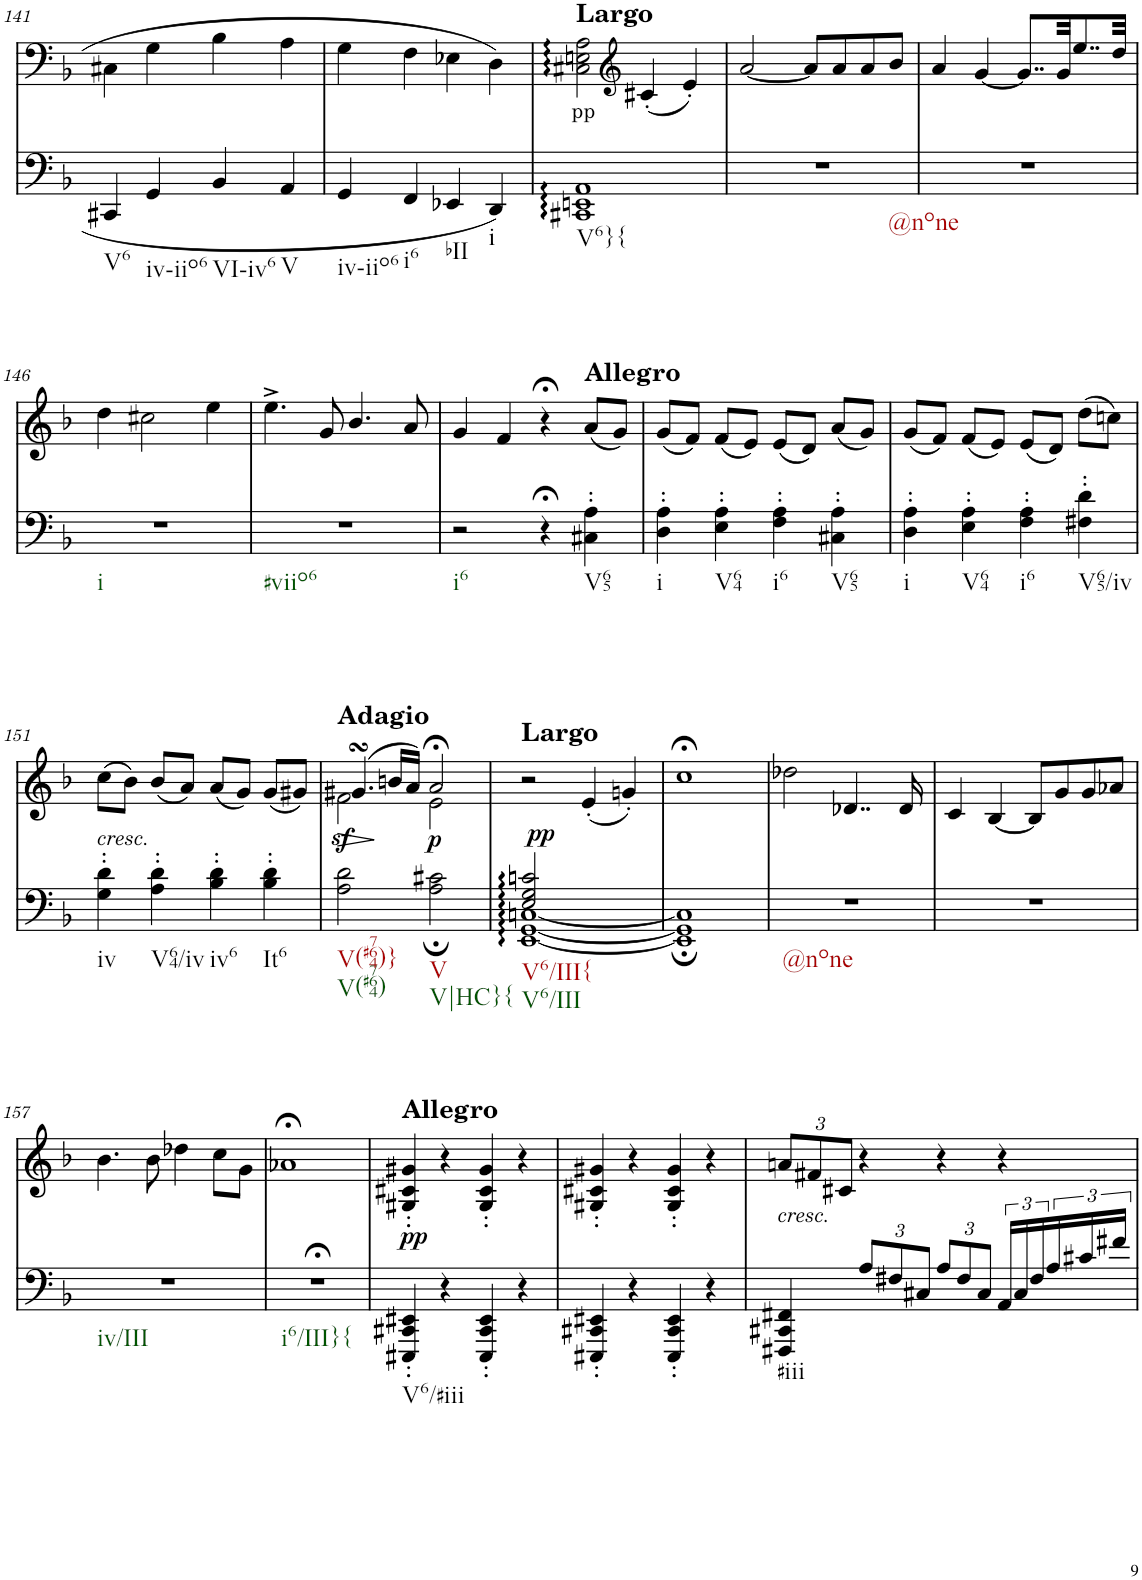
**kern	**dynam	**kern	**text	**dynam
*part2	*part2	*part1	*part1	*part1
*staff2	*staff2	*staff1	*staff1	*staff1
*I"piano	*	*I"piano	*	*
*I'Pno	*	*I'Pno	*	*
!!LO:PB:g=z
*clefG2	*	*clefF4	*	*
*k[b-]	*	*k[b-]	*	*
*d:	*	*d:	*	*
*M4/4	*	*M4/4	*	*
=141	=141	=141	=141	=141
!LO:TX:b:t=V6	!	!	!	!
4CC#X/	.	4C#X\	.	.
!LO:TX:b:t=iv-iio6	!	!	!	!
4GG/	.	4G\	.	.
!LO:TX:b:t=VI-iv6	!	!	!	!
4BB-/	.	4B-\	.	.
!LO:TX:b:t=V	!	!	!	!
4AA/	.	4A\	.	.
=142	=142	=142	=142	=142
!LO:TX:b:t=iv-iio6	!	!	!	!
4GG/	.	4G\	.	.
!LO:TX:b:t=i6	!	!	!	!
4FF/	.	4F\	.	.
!LO:TX:b:t=bII	!	!	!	!
4EE-X/	.	4E-X\	.	.
!LO:TX:b:t=i	!	!	!	!
4DD/	.	4D\	.	.
=143	=143	=143	=143	=143
!	!	!LO:TX:a:B:t=Largo	!	!
!LO:TX:b:t=V6}{	!	!	!	!
!	!	!	!LO:LY:b	!
1CC#X 1EEn 1AA	.	2C#X\ 2En\ 2A\	pp	.
*	*	*clefG2	*	*
.	.	(4c#X'/	.	.
.	.	4e'/)	.	.
=144	=144	=144	=144	=144
!LO:TX:b:t=@none	!	!	!	!
1r	.	[2a/	.	.
.	.	8a/L]	.	.
.	.	8a/	.	.
.	.	8a/	.	.
.	.	8b-/J	.	.
=145	=145	=145	=145	=145
1r	.	4a/	.	.
.	.	[4g/	.	.
.	.	8..g/L]	.	.
.	.	32g/KK	.	.
.	.	8..ee/	.	.
.	.	32dd/Jkk	.	.
!!LO:LB:g=z
=146	=146	=146	=146	=146
!LO:TX:b:t=i	!	!	!	!
1r	.	4dd\	.	.
.	.	2cc#X\	.	.
.	.	4ee\	.	.
=147	=147	=147	=147	=147
!LO:TX:b:t=#viio6	!	!	!	!
1r	.	4.ee^\	.	.
.	.	8g/	.	.
.	.	4.b-/	.	.
.	.	8a/	.	.
=148	=148	=148	=148	=148
!LO:TX:b:t=i6	!	!	!	!
2r	.	4g/	.	.
.	.	4f/	.	.
4r;<	.	4r;<	.	.
!	!	!LO:TX:a:B:t=Allegro	!	!
!LO:TX:b:t=V65	!	!	!	!
!	!	!	!LO:LY:b	!
4C#X\' 4A\'	.	(8a/L	p	.
.	.	8g/J)	.	.
=149	=149	=149	=149	=149
!LO:TX:b:t=i	!	!	!	!
4D\' 4A\'	.	(8g/L	.	.
.	.	8f/J)	.	.
!LO:TX:b:t=V64	!	!	!	!
4E\' 4A\'	.	(8f/L	.	.
.	.	8e/J)	.	.
!LO:TX:b:t=i6	!	!	!	!
4F\' 4A\'	.	(8e/L	.	.
.	.	8d/J)	.	.
!LO:TX:b:t=V65	!	!	!	!
4C#X\' 4A\'	.	(8a/L	.	.
.	.	8g/J)	.	.
=150	=150	=150	=150	=150
!LO:TX:b:t=i	!	!	!	!
4D\' 4A\'	.	(8g/L	.	.
.	.	8f/J)	.	.
!LO:TX:b:t=V64	!	!	!	!
4E\' 4A\'	.	(8f/L	.	.
.	.	8e/J)	.	.
!LO:TX:b:t=i6	!	!	!	!
4F\' 4A\'	.	(8e/L	.	.
.	.	8d/J)	.	.
!LO:TX:b:t=V65/iv	!	!	!	!
4F#X\' 4d\'	.	(8dd\L	.	.
.	.	8ccn\J)	.	.
!!LO:LB:g=z
=151	=151	=151	=151	=151
!	!	!LO:TX:b:i:t=cresc.	!	!
!LO:TX:b:t=iv	!	!	!	!
4G\' 4d\'	.	(8cc\L	.	.
.	.	8b-\J)	.	.
!LO:TX:b:t=V64/iv	!	!	!	!
4A\' 4d\'	.	(8b-/L	.	.
.	.	8a/J)	.	.
!LO:TX:b:t=iv6	!	!	!	!
4B-\' 4d\'	.	(8a/L	.	.
.	.	8g/J)	.	.
!LO:TX:b:t=It6	!	!	!	!
4B-\' 4d\'	.	(8g/L	.	.
.	.	8g#X/J)	.	.
=152	=152	=152	=152	=152
!	!	!LO:TX:a:B:t=Adagio	!	!
!LO:TX:b:t=V(#764)}	!	!	!	!
!LO:TX:b:t=V(#764)	!	!	!	!
!	!	!	!	!LO:HP:b
*	*	*^	*	*
!	!	!	!	!	!LO:DY:n=1:b
2A\ 2d\	.	(4.g#XsSsS/	2f\	.	> sf
.	.	16bn/LL	.	.	.
.	.	16a/JJ)	.	.	.
!LO:TX:b:t=V	!	!	!	!	!
!LO:TX:b:t=V|HC}{	!	!	!	!	!
!	!	!	!	!	!LO:DY:n=2:b
2A\; 2c#X\;	.	2a;</	2e\	.	p
*	*	*v	*v	*	*
.	.	.	.	]
=153	=153	=153	=153	=153
*^	*	*	*	*
!	!	!	!LO:TX:a:B:t=Largo	!	!
!LO:TX:b:t=V6/III{	!	!	!	!	!
!LO:TX:b:t=V6/III	!	!	!	!	!
!	!	!	!	!LO:LY:b	!
2E/ 2G/ 2cn/	[1EE [1GG [1Cn	.	2r	pp	.
!	!	!	!	!	!LO:DY:b
2ryy	.	.	(4e'/	.	pp
.	.	.	4gn'/)	.	.
*v	*v	*	*	*	*
=154	=154	=154	=154	=154
1EE]; 1GG]; 1C];	.	1cc;<	.	.
=155	=155	=155	=155	=155
!LO:TX:b:t=@none	!	!	!	!
1r	.	2dd-X\	.	.
.	.	4..d-X/	.	.
.	.	16d-/	.	.
=156	=156	=156	=156	=156
1r	.	4c/	.	.
.	.	[4B-/	.	.
.	.	8B-/L]	.	.
.	.	8g/	.	.
.	.	8g/	.	.
.	.	8a-X/J	.	.
!!LO:LB:g=z
=157	=157	=157	=157	=157
!LO:TX:b:t=iv/III	!	!	!	!
1r	.	4.b-\	.	.
.	.	8b-\	.	.
.	.	4dd-X\	.	.
.	.	8cc\L	.	.
.	.	8g\J	.	.
=158	=158	=158	=158	=158
!LO:TX:b:t=i6/III}{	!	!	!	!
1r;<	.	1a-X;<	.	.
=159	=159	=159	=159	=159
!	!	!LO:TX:a:B:t=Allegro	!	!
!LO:TX:b:t=V6/#iii	!	!	!	!
!	!LO:DY:a	!	!LO:LY:b	!
4EEE#X/' 4CC#X/' 4EE#X/'	pp	4G#X/' 4c#X/' 4g#X/'	pp	.
4r	.	4r	.	.
4EEE#/' 4CC#/' 4EE#/'	.	4G#/' 4c#/' 4g#/'	.	.
4r	.	4r	.	.
=160	=160	=160	=160	=160
4EEE#X/' 4CC#X/' 4EE#X/'	.	4G#X/' 4c#X/' 4g#X/'	.	.
4r	.	4r	.	.
4EEE#/' 4CC#/' 4EE#/'	.	4G#/' 4c#/' 4g#/'	.	.
4r	.	4r	.	.
=161	=161	=161	=161	=161
*	*	*Xbrackettup	*	*
!	!	!LO:TX:b:i:t=cresc.	!	!
!LO:TX:b:t=#iii	!	!	!	!
4FFF#X/ 4CC#X/ 4FF#X/	.	12an/L	.	.
.	.	12f#X/	.	.
.	.	12c#X/J	.	.
*Xbrackettup	*	*	*	*
12A/L	.	4r	.	.
12F#X/	.	.	.	.
12C#X/J	.	.	.	.
12A/L	.	4r	.	.
12F#/	.	.	.	.
12C#/J	.	.	.	.
*brackettup	*	*	*	*
24AA/LL	.	4r	.	.
24C#/	.	.	.	.
24F#/	.	.	.	.
24A/	.	.	.	.
24c#X/	.	.	.	.
24f#X/JJ	.	.	.	.
=	=	=	=	=
*-	*-	*-	*-	*-
